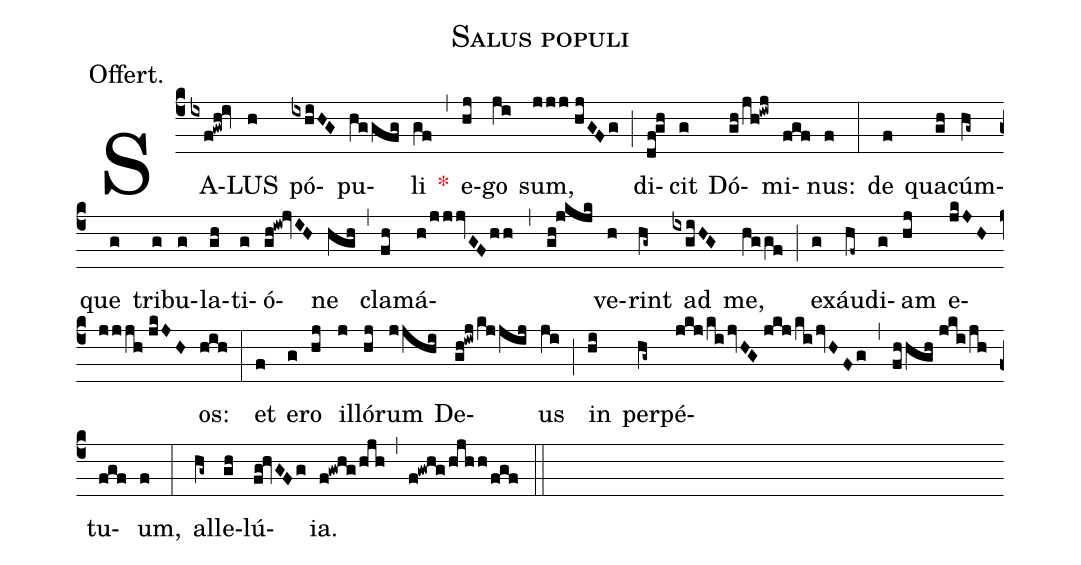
name:Salus populi;
annotation:Offert.;
mode:V.;
office-part:Offertory;
%%
(c4) SA(ixf!gwh!iv)LUS(h) pó(ixhiHG)pu(hggfg)li(gf) <v>\red{*}</v>(,) e(hj)go(ji) sum,(jjj//hjGFg) (;) di(df!gh)cit(g) Dó(gh/jh!iwj)mi(fgf)nus:(f) (:) de(f) qua(gh)cúm(hg~)que(g) tri(g)bu(g)la(gh)ti(g)ó(gh!iw!jvIH)ne(hgh) (,) cla(fh)má(h/jjjvGFhh,gh!jkjk)ve(h)rint(hg~) ad(ixgiHG) me,(hggf) (;) ex(g)áu(hf~)di(g)am(hj) e(jkJH//jjjh//jkJH)os:(hih) (:) et(f) e(g)ro(hj) il(j)ló(hj)rum(jjhi) De(gh!iwj/kjjij)us(ji) (;) in(hi) per(hg~)pé(jkj/kijvHG//jkj/kijvHFg,fhhgh//jki/jh)tu(fgf)um,(f) (:) al(hg~)le(gh)lú(fg!hvGFg)ia.(f!gwhg/hjh) (,) (f!gwhg/hjhh/fgf) (::)
